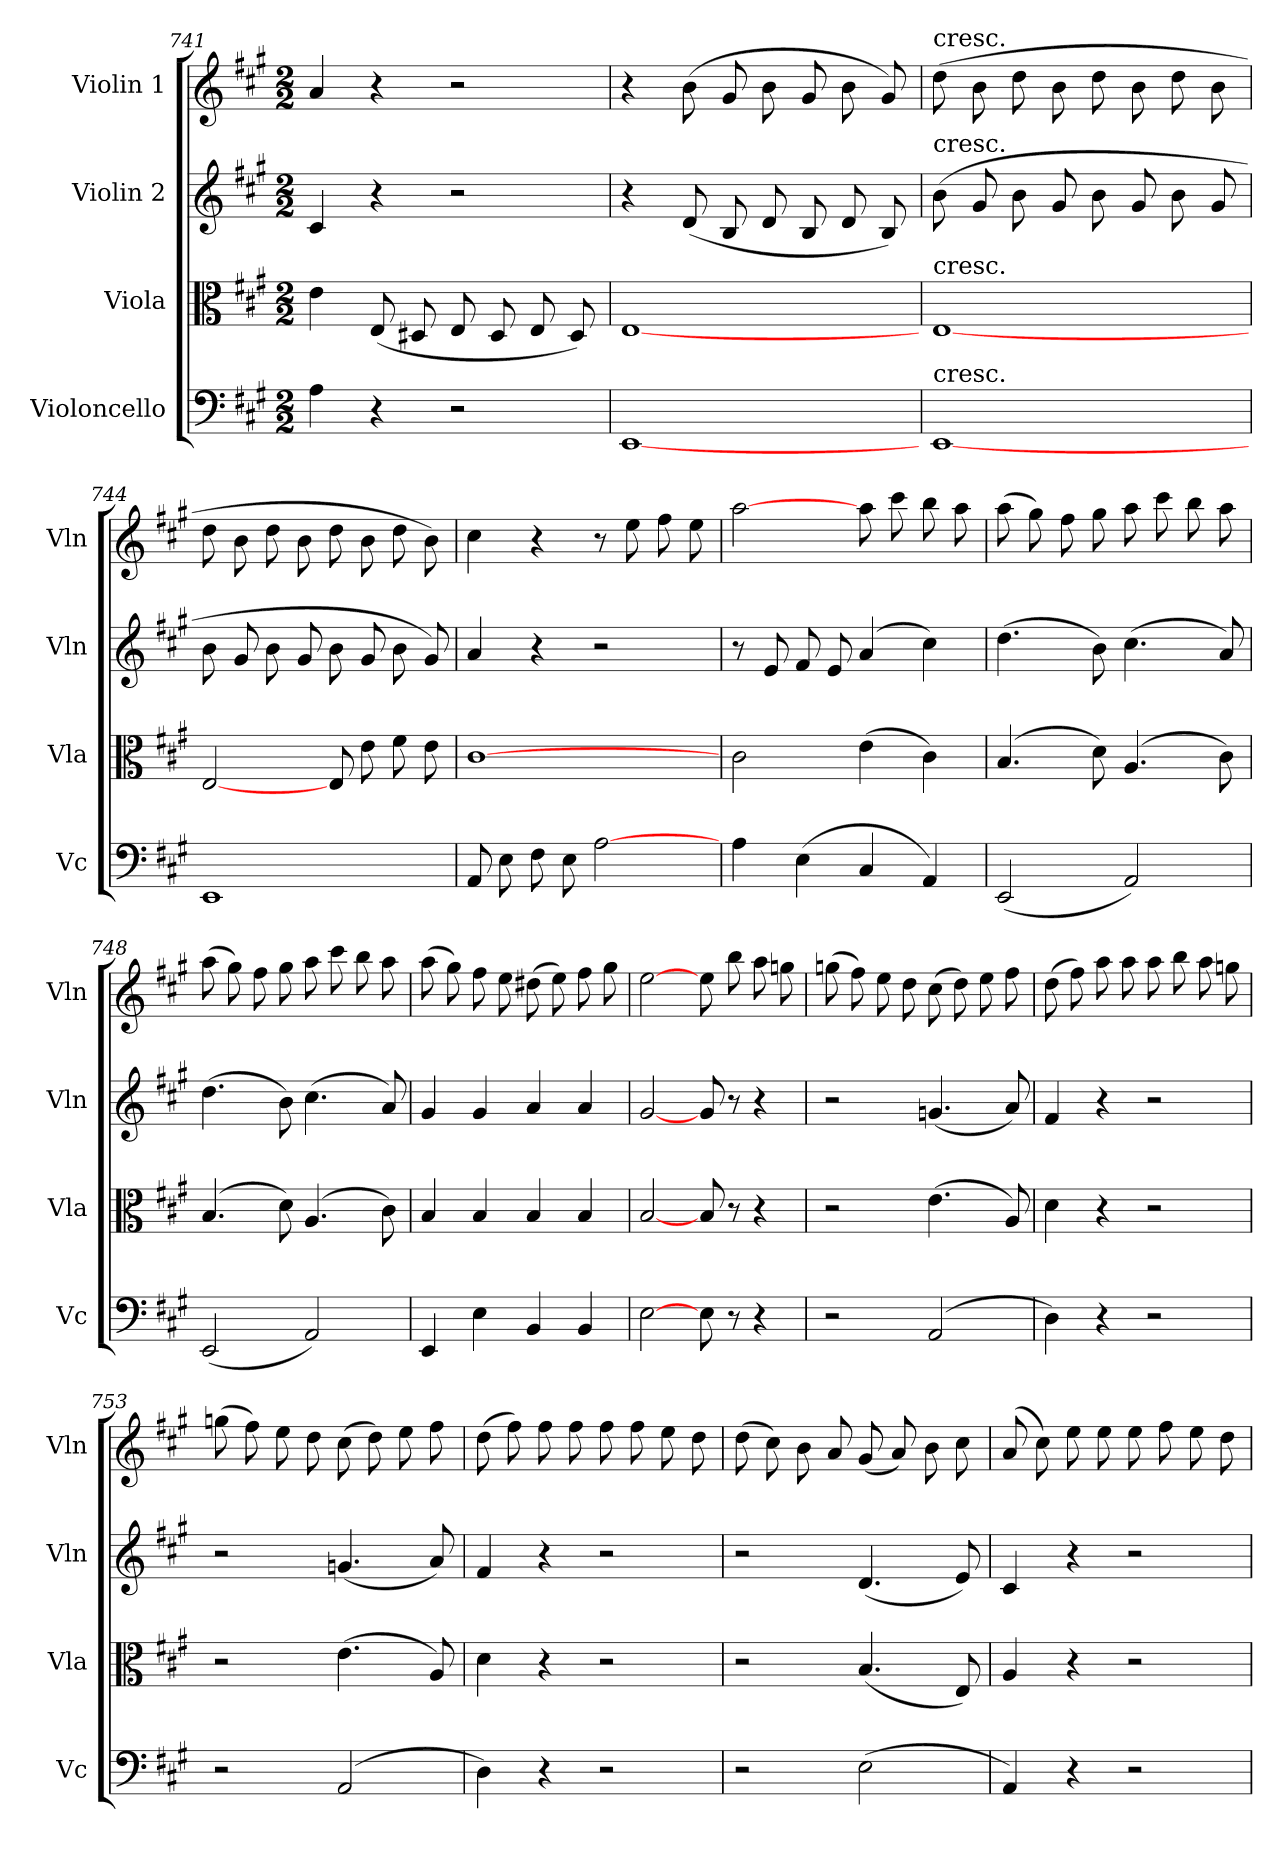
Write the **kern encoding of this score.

**kern	**kern	**kern	**kern
*part4	*part3	*part2	*part1
*staff4	*staff3	*staff2	*staff1
*I"Violoncello	*I"Viola	*I"Violin 2	*I"Violin 1
*I'Vc	*I'Vla	*I'Vln	*I'Vln
*clefF4	*clefC3	*clefG2	*clefG2
*k[f#c#g#]	*k[f#c#g#]	*k[f#c#g#]	*k[f#c#g#]
*A:	*A:	*A:	*A:
*M2/2	*M2/2	*M2/2	*M2/2
=741	=741	=741	=741
4A	4e	4c#	4a
4r	(8E	4r	4r
.	8D#X	.	.
2r	8E	2r	2r
.	8D#	.	.
.	8E	.	.
.	8D#)	.	.
=742	=742	=742	=742
[1EE	[1E	4r	4r
.	.	(8d	(8b
.	.	8B	8g#
.	.	8d	8b
.	.	8B	8g#
.	.	8d	8b
.	.	8B)	8g#)
=743	=743	=743	=743
!	!	!	!LO:TX:a:t=cresc.
!	!	!LO:TX:a:t=cresc.	!
!	!LO:TX:a:t=cresc.	!	!
!LO:TX:a:t=cresc.	!	!	!
[1EE	[1E	(8b	(8dd
.	.	8g#	8b
.	.	8b	8dd
.	.	8g#	8b
.	.	8b	8dd
.	.	8g#	8b
.	.	8b	8dd
.	.	8g#	8b
=744	=744	=744	=744
1EE	[2E	8b	8dd
.	.	8g#	8b
.	.	8b	8dd
.	.	8g#	8b
.	8E	8b	8dd
.	8e	8g#	8b
.	8f#	8b	8dd
.	8e	8g#)	8b)
=745	=745	=745	=745
8AA	[1c#	4a	4cc#
8E	.	.	.
8F#	.	4r	4r
8E	.	.	.
[2A	.	2r	8r
.	.	.	8ee
.	.	.	8ff#
.	.	.	8ee
=746	=746	=746	=746
4A	2c#	8r	[2aa
.	.	8e	.
(4E	.	8f#	.
.	.	8e	.
4C#	(4e	(4a	8aa
.	.	.	8ccc#
4AA)	4c#)	4cc#)	8bb
.	.	.	8aa
=747	=747	=747	=747
(2EE	(4.B	(4.dd	(8aa
.	.	.	8gg#)
.	.	.	8ff#
.	8d)	8b)	8gg#
2AA)	(4.A	(4.cc#	8aa
.	.	.	8ccc#
.	.	.	8bb
.	8c#)	8a)	8aa
=748	=748	=748	=748
(2EE	(4.B	(4.dd	(8aa
.	.	.	8gg#)
.	.	.	8ff#
.	8d)	8b)	8gg#
2AA)	(4.A	(4.cc#	8aa
.	.	.	8ccc#
.	.	.	8bb
.	8c#)	8a)	8aa
=749	=749	=749	=749
4EE	4B	4g#	(8aa
.	.	.	8gg#)
4E	4B	4g#	8ff#
.	.	.	8ee
4BB	4B	4a	(8dd#X
.	.	.	8ee)
4BB	4B	4a	8ff#
.	.	.	8gg#
=750	=750	=750	=750
[2E	[2B	[2g#	[2ee
8E	8B	8g#	8ee
8r	8r	8r	8bb
4r	4r	4r	8aa
.	.	.	8ggn
=751	=751	=751	=751
2r	2r	2r	(8ggn
.	.	.	8ff#)
.	.	.	8ee
.	.	.	8dd
(2AA	(4.e	(4.gn	(8cc#
.	.	.	8dd)
.	.	.	8ee
.	8A)	8a)	8ff#
=752	=752	=752	=752
4D)	4d	4f#	(8dd
.	.	.	8ff#)
4r	4r	4r	8aa
.	.	.	8aa
2r	2r	2r	8aa
.	.	.	8bb
.	.	.	8aa
.	.	.	8ggn
=753	=753	=753	=753
2r	2r	2r	(8ggn
.	.	.	8ff#)
.	.	.	8ee
.	.	.	8dd
(2AA	(4.e	(4.gn	(8cc#
.	.	.	8dd)
.	.	.	8ee
.	8A)	8a)	8ff#
=754	=754	=754	=754
4D)	4d	4f#	(8dd
.	.	.	8ff#)
4r	4r	4r	8ff#
.	.	.	8ff#
2r	2r	2r	8ff#
.	.	.	8ff#
.	.	.	8ee
.	.	.	8dd
=755	=755	=755	=755
2r	2r	2r	(8dd
.	.	.	8cc#)
.	.	.	8b
.	.	.	8a
(2E	(4.B	(4.d	(8g#
.	.	.	8a)
.	.	.	8b
.	8E)	8e)	8cc#
=756	=756	=756	=756
4AA)	4A	4c#	(8a
.	.	.	8cc#)
4r	4r	4r	8ee
.	.	.	8ee
2r	2r	2r	8ee
.	.	.	8ff#
.	.	.	8ee
.	.	.	8dd
=	=	=	=
*-	*-	*-	*-
